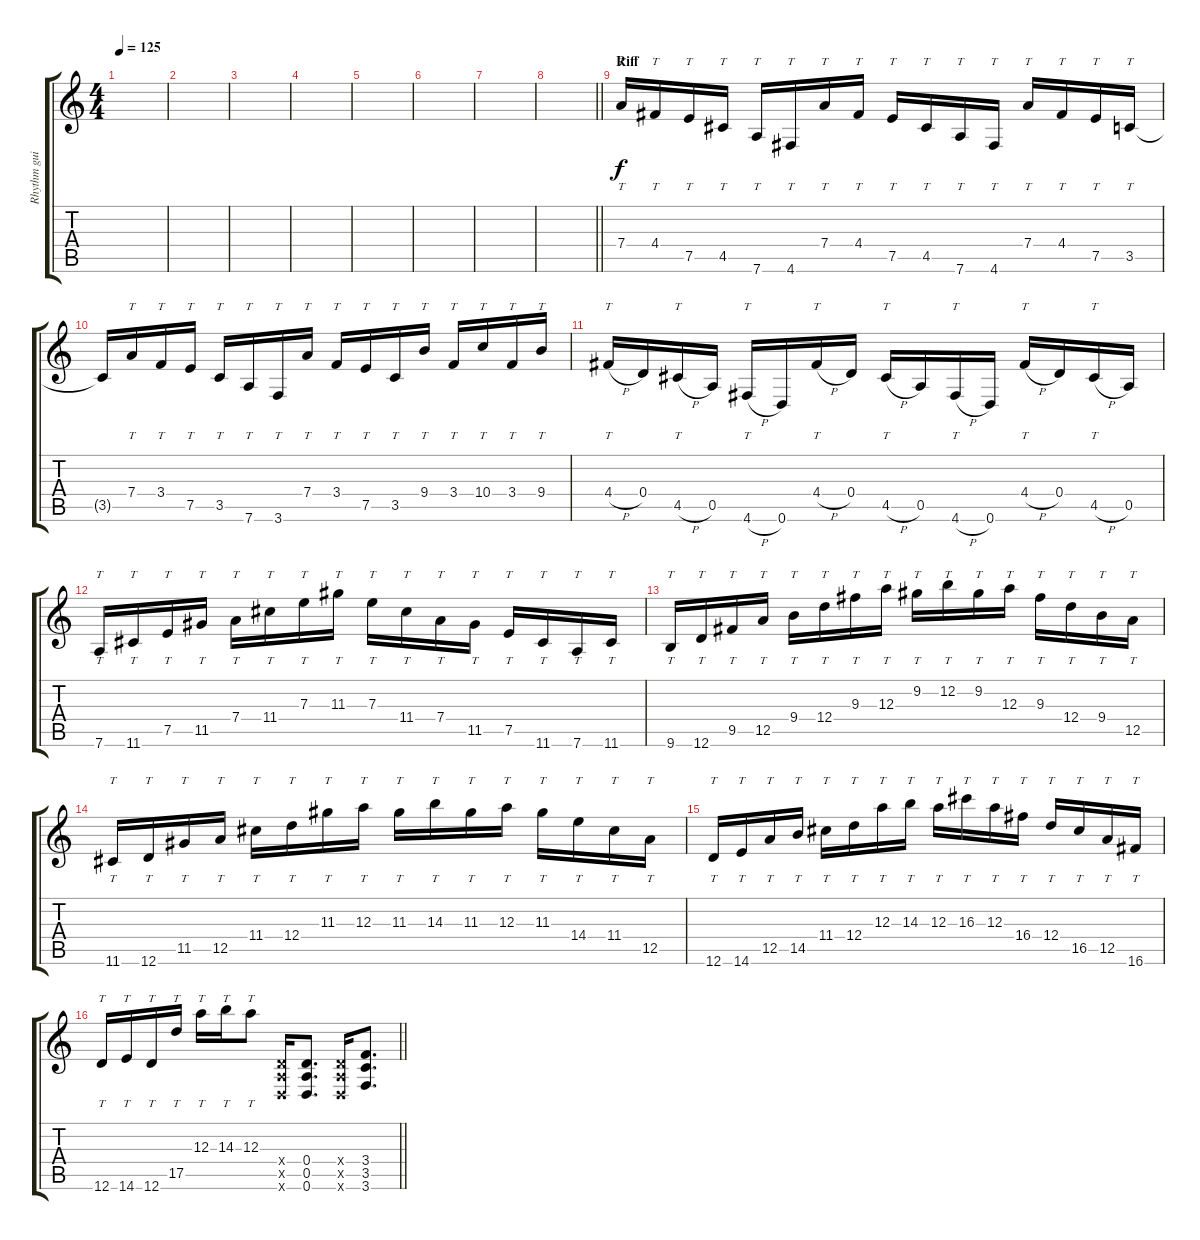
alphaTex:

\track ("Rhythm guitar L" "Rhythm gui") {instrument distortionguitar}
\staff {score tabs}
\tuning (E4 B3 A3 D3 A2 D2) {hide}
\ts (4 4)
\tempo 125
\clef g2
\ks c
|
|
|
|
|
|
|
\barLineRight lightlight
|
\section ("" "Riff")
7.4.16{tt} 4.4.16{tt} 7.5.16{tt} 4.5.16{tt} 7.6.16{tt} 4.6.16{tt} 7.4.16{tt} 4.4.16{tt} 7.5.16{tt} 4.5.16{tt} 7.6.16{tt} 4.6.16{tt} 7.4.16{tt} 4.4.16{tt} 7.5.16{tt} 3.5.16{tt} |
3.5{t}.16 7.4.16{tt} 3.4.16{tt} 7.5.16{tt} 3.5.16{tt} 7.6.16{tt} 3.6.16{tt} 7.4.16{tt} 3.4.16{tt} 7.5.16{tt} 3.5.16{tt} 9.4.16{tt} 3.4.16{tt} 10.4.16{tt} 3.4.16{tt} 9.4.16{tt} |
4.4{h}.16{tt} 0.4.16 4.5{h}.16{tt} 0.5.16 4.6{h}.16{tt} 0.6.16 4.4{h}.16{tt} 0.4.16 4.5{h}.16{tt} 0.5.16 4.6{h}.16{tt} 0.6.16 4.4{h}.16{tt} 0.4.16 4.5{h}.16{tt} 0.5.16 |
7.6.16{tt} 11.6.16{tt} 7.5.16{tt} 11.5.16{tt} 7.4.16{tt} 11.4.16{tt} 7.3.16{tt} 11.3.16{tt} 7.3.16{tt} 11.4.16{tt} 7.4.16{tt} 11.5.16{tt} 7.5.16{tt} 11.6.16{tt} 7.6.16{tt} 11.6.16{tt} |
9.6.16{tt} 12.6.16{tt} 9.5.16{tt} 12.5.16{tt} 9.4.16{tt} 12.4.16{tt} 9.3.16{tt} 12.3.16{tt} 9.2.16{tt} 12.2.16{tt} 9.2.16{tt} 12.3.16{tt} 9.3.16{tt} 12.4.16{tt} 9.4.16{tt} 12.5.16{tt} |
11.6.16{tt} 12.6.16{tt} 11.5.16{tt} 12.5.16{tt} 11.4.16{tt} 12.4.16{tt} 11.3.16{tt} 12.3.16{tt} 11.3.16{tt} 14.3.16{tt} 11.3.16{tt} 12.3.16{tt} 11.3.16{tt} 14.4.16{tt} 11.4.16{tt} 12.5.16{tt} |
12.6.16{tt} 14.6.16{tt} 12.5.16{tt} 14.5.16{tt} 11.4.16{tt} 12.4.16{tt} 12.3.16{tt} 14.3.16{tt} 12.3.16{tt} 16.3.16{tt} 12.3.16{tt} 16.4.16{tt} 12.4.16{tt} 16.5.16{tt} 12.5.16{tt} 16.6.16{tt} |
\barLineRight lightlight
12.6.16{tt} 14.6.16{tt} 12.6.16{tt} 17.5.16{tt} 12.3.16{tt} 14.3.16{tt} 12.3.8{tt} (0.4{x} 0.5{x} 0.6{x}).16 (0.4 0.5 0.6).8{d} (0.4{x} 0.5{x} 0.6{x}).16 (3.4 3.5 3.6).8{d}
